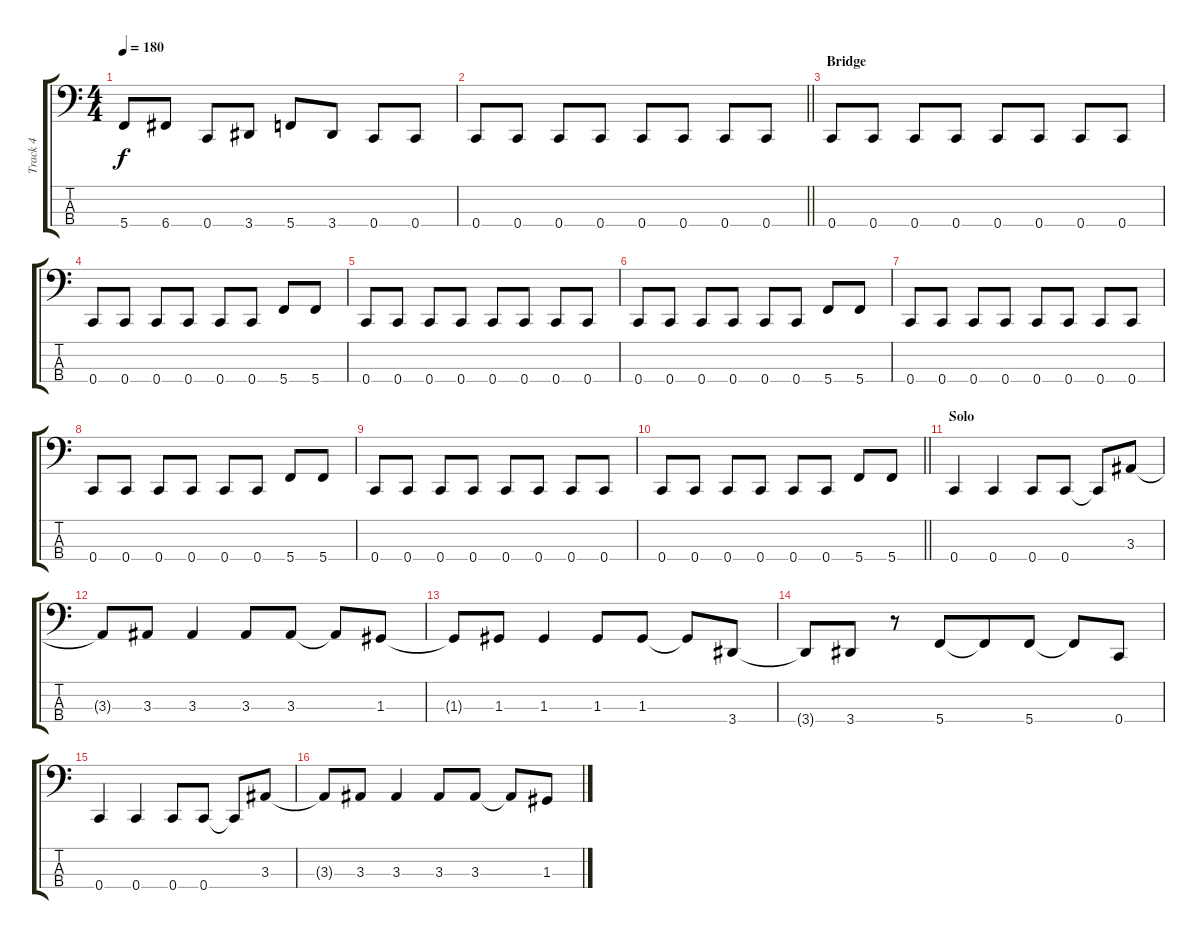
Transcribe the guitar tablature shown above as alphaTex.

\track ("Track 4" "Track 4") {instrument electricbasspick}
\staff {score tabs}
\tuning (F2 C2 G1 C1) {hide}
\ts (4 4)
\tempo 180
\clef f4
\ks c
5.4.8{dy f} 6.4.8 0.4.8 3.4.8 5.4.8 3.4.8 0.4.8 0.4.8 |
\barLineRight lightlight
0.4.8 0.4.8 0.4.8 0.4.8 0.4.8 0.4.8 0.4.8 0.4.8 |
\section ("" "Bridge")
0.4.8 0.4.8 0.4.8 0.4.8 0.4.8 0.4.8 0.4.8 0.4.8 |
0.4.8 0.4.8 0.4.8 0.4.8 0.4.8 0.4.8 5.4.8 5.4.8 |
0.4.8 0.4.8 0.4.8 0.4.8 0.4.8 0.4.8 0.4.8 0.4.8 |
0.4.8 0.4.8 0.4.8 0.4.8 0.4.8 0.4.8 5.4.8 5.4.8 |
0.4.8 0.4.8 0.4.8 0.4.8 0.4.8 0.4.8 0.4.8 0.4.8 |
0.4.8 0.4.8 0.4.8 0.4.8 0.4.8 0.4.8 5.4.8 5.4.8 |
0.4.8 0.4.8 0.4.8 0.4.8 0.4.8 0.4.8 0.4.8 0.4.8 |
\barLineRight lightlight
0.4.8 0.4.8 0.4.8 0.4.8 0.4.8 0.4.8 5.4.8 5.4.8 |
\section ("" "Solo")
0.4.4 0.4.4 0.4.8 0.4.8 0.4{t}.8 3.3.8 |
3.3{t}.8 3.3.8 3.3.4 3.3.8 3.3.8 3.3{t}.8 1.3.8 |
1.3{t}.8 1.3.8 1.3.4 1.3.8 1.3.8 1.3{t}.8 3.4.8 |
3.4{t}.8 3.4.8 r.8 5.4.8{beam merge} 5.4{t}.8 5.4.8 5.4{t}.8 0.4.8 |
0.4.4 0.4.4 0.4.8 0.4.8 0.4{t}.8 3.3.8 |
3.3{t}.8 3.3.8 3.3.4 3.3.8 3.3.8 3.3{t}.8 1.3.8
